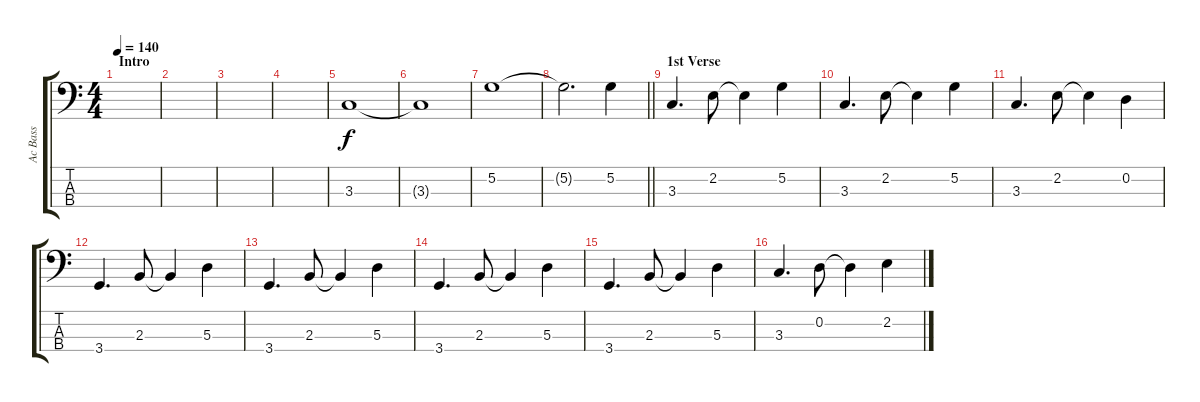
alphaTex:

\track ("Ac Bass" "Ac Bass") {instrument acousticbass}
\staff {score tabs}
\tuning (G2 D2 A1 E1) {hide}
\ts (4 4)
\section ("" "Intro")
\tempo 140
\clef f4
\ks c
|
|
|
|
3.3.1 |
3.3{t}.1 |
5.2.1 |
\barLineRight lightlight
5.2{t}.2{d} 5.2.4 |
\section ("" "1st Verse")
3.3.4{d} 2.2.8 2.2{t}.4 5.2.4 |
3.3.4{d} 2.2.8 2.2{t}.4 5.2.4 |
3.3.4{d} 2.2.8 2.2{t}.4 0.2.4 |
3.4.4{d} 2.3.8 2.3{t}.4 5.3.4 |
3.4.4{d} 2.3.8 2.3{t}.4 5.3.4 |
3.4.4{d} 2.3.8 2.3{t}.4 5.3.4 |
3.4.4{d} 2.3.8 2.3{t}.4 5.3.4 |
3.3.4{d} 0.2.8 0.2{t}.4 2.2.4
